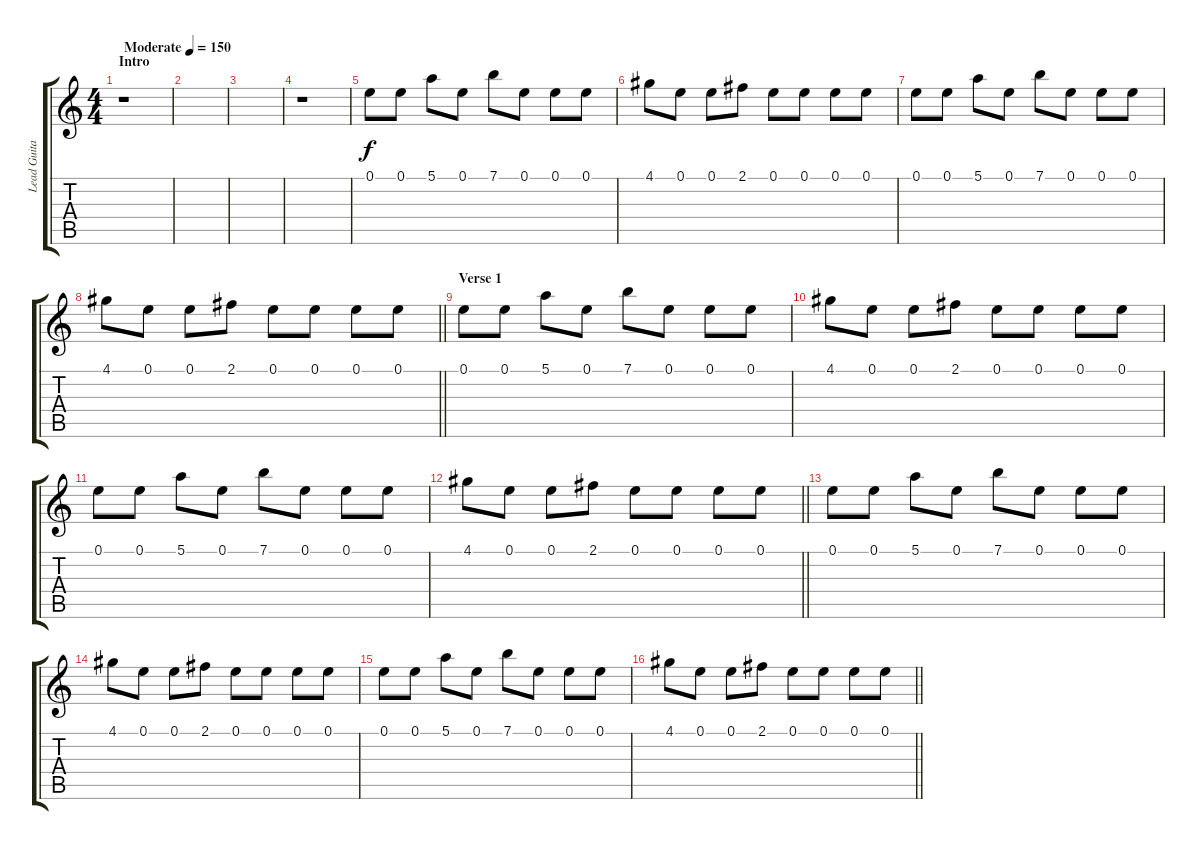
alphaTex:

\track ("Lead Guitar" "Lead Guita") {instrument acousticguitarsteel}
\staff {score tabs}
\tuning (E4 B3 G3 D3 A2 E2) {hide}
\ts (4 4)
\section ("" "Intro")
\tempo (150 "Moderate")
\clef g2
\ks c
r.1{dy f instrument acousticguitarsteel} |
|
|
r.1 |
0.1.8 0.1.8 5.1.8 0.1.8 7.1.8 0.1.8 0.1.8 0.1.8 |
4.1.8 0.1.8 0.1.8 2.1.8 0.1.8 0.1.8 0.1.8 0.1.8 |
0.1.8 0.1.8 5.1.8 0.1.8 7.1.8 0.1.8 0.1.8 0.1.8 |
\barLineRight lightlight
4.1.8 0.1.8 0.1.8 2.1.8 0.1.8 0.1.8 0.1.8 0.1.8 |
\section ("" "Verse 1")
0.1.8 0.1.8 5.1.8 0.1.8 7.1.8 0.1.8 0.1.8 0.1.8 |
4.1.8 0.1.8 0.1.8 2.1.8 0.1.8 0.1.8 0.1.8 0.1.8 |
0.1.8 0.1.8 5.1.8 0.1.8 7.1.8 0.1.8 0.1.8 0.1.8 |
\barLineRight lightlight
4.1.8 0.1.8 0.1.8 2.1.8 0.1.8 0.1.8 0.1.8 0.1.8 |
0.1.8 0.1.8 5.1.8 0.1.8 7.1.8 0.1.8 0.1.8 0.1.8 |
4.1.8 0.1.8 0.1.8 2.1.8 0.1.8 0.1.8 0.1.8 0.1.8 |
0.1.8 0.1.8 5.1.8 0.1.8 7.1.8 0.1.8 0.1.8 0.1.8 |
\barLineRight lightlight
4.1.8 0.1.8 0.1.8 2.1.8 0.1.8 0.1.8 0.1.8 0.1.8
